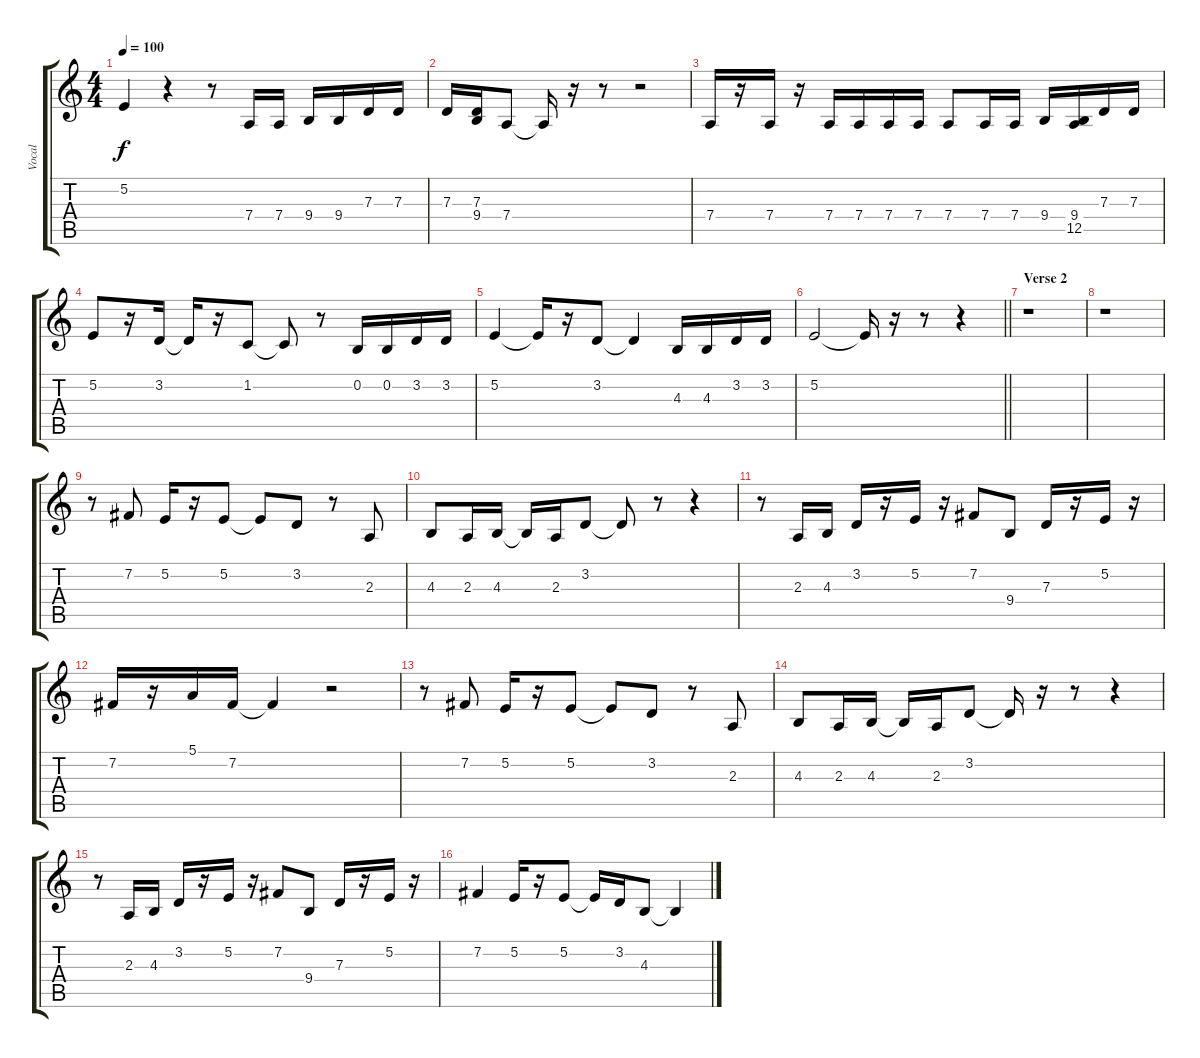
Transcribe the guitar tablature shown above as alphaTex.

\track ("Vocal" "Vocal") {instrument tenorsax}
\staff {score tabs}
\tuning (E4 B3 G3 D3 A2 E2) {hide}
\ts (4 4)
\tempo 100
\clef g2
\ks c
5.2.4{dy f} r.4 r.8 7.4.16 7.4.16 9.4.16 9.4.16 7.3.16 7.3.16 |
7.3.16 (7.3 9.4).16 7.4.8 7.4{t}.16 r.16 r.8 r.2 |
7.4.16 r.16 7.4.16 r.16 7.4.16 7.4.16 7.4.16 7.4.16 7.4.8 7.4.16 7.4.16 9.4.16 (9.4 12.5).16 7.3.16 7.3.16 |
5.2.8 r.16 3.2.16 3.2{t}.16 r.16 1.2.8 1.2{t}.8 r.8 0.2.16 0.2.16 3.2.16 3.2.16 |
5.2.4 5.2{t}.16 r.16 3.2.8 3.2{t}.4 4.3.16 4.3.16 3.2.16 3.2.16 |
\barLineRight lightlight
5.2.2 5.2{t}.16 r.16 r.8 r.4 |
\section ("" "Verse 2")
r.1 |
r.1 |
r.8 7.2.8 5.2.16 r.16 5.2.8 5.2{t}.8 3.2.8 r.8 2.3.8 |
4.3.8 2.3.16 4.3.16 4.3{t}.16 2.3.16 3.2.8 3.2{t}.8 r.8 r.4 |
r.8 2.3.16 4.3.16 3.2.16 r.16 5.2.16 r.16 7.2.8 9.4.8 7.3.16 r.16 5.2.16 r.16 |
7.2.16 r.16 5.1.16 7.2.16 7.2{t}.4 r.2 |
r.8 7.2.8 5.2.16 r.16 5.2.8 5.2{t}.8 3.2.8 r.8 2.3.8 |
4.3.8 2.3.16 4.3.16 4.3{t}.16 2.3.16 3.2.8 3.2{t}.16 r.16 r.8 r.4 |
r.8 2.3.16 4.3.16 3.2.16 r.16 5.2.16 r.16 7.2.8 9.4.8 7.3.16 r.16 5.2.16 r.16 |
7.2.4 5.2.16 r.16 5.2.8 5.2{t}.16 3.2.16 4.3.8 4.3{t}.4
